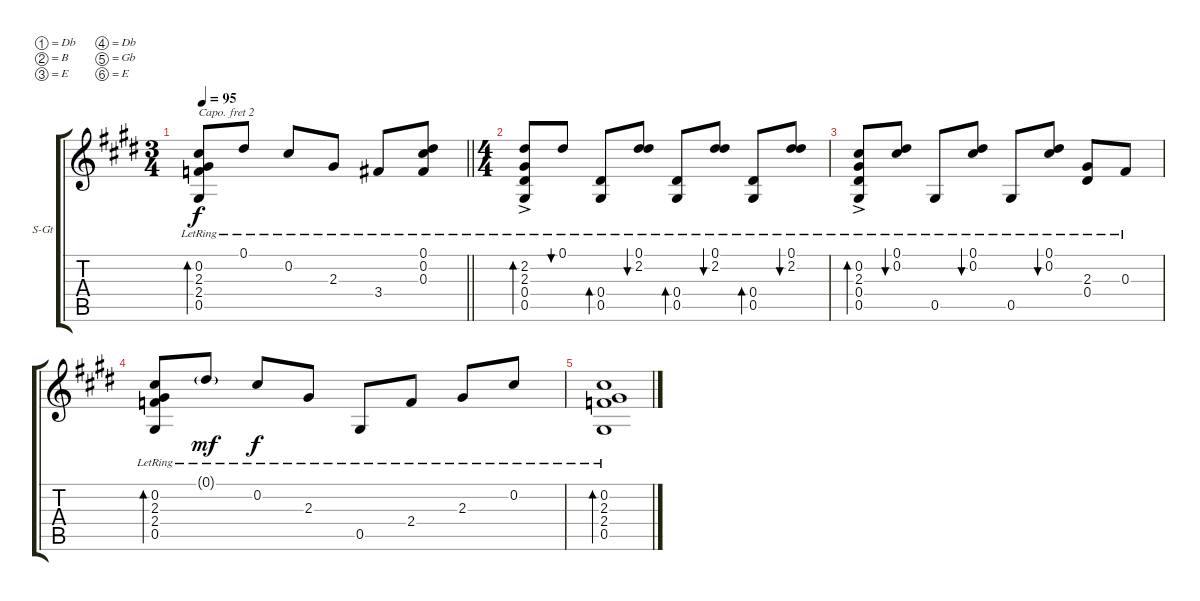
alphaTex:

\bracketExtendMode groupsimilarinstruments
\firstSystemTrackNameOrientation horizontal
\otherSystemsTrackNameOrientation horizontal
\track ("Steel String Acoustic Guitar" "S-Gt") {instrument acousticguitarsteel}
\staff {score tabs}
\capo 2
\tuning (Db4 B3 E3 Db3 Gb2 E2)
\ts (3 4)
\tempo 95
\clef g2
\barLineRight lightlight
\ks c#minor
(0.2{lr} 2.3{lr} 2.4{lr} 0.5{lr}).8{bd 30 dy f} 0.1{lr}.8 0.2{lr}.8 2.3{lr}.8 3.4{lr}.8 (0.1{lr} 0.2{lr} 0.3{lr}).8 |
\ts (4 4)
\beaming (8 2 2 2 2)
\ks e
(2.2{ac lr} 2.3{ac lr} 0.4{ac lr} 0.5{ac lr}).8{bd 30} 0.1{lr}.8{bu 30} (0.4{lr} 0.5{lr}).8{bd 30} (0.1{lr} 2.2{lr}).8{bu 30} (0.4{lr} 0.5{lr}).8{bd 30} (0.1{lr} 2.2{lr}).8{bu 30} (0.4{lr} 0.5{lr}).8{bd 30} (0.1{lr} 2.2{lr}).8{bu 30} |
\ks c#minor
(0.2{ac lr} 2.3{ac lr} 0.4{ac lr} 0.5{ac lr}).8{bd 30} (0.1{lr} 0.2{lr}).8{bu 30} 0.5{lr}.8 (0.1{lr} 0.2{lr}).8{bu 30} 0.5{lr}.8 (0.1{lr} 0.2{lr}).8{bu 30} (2.3{lr} 0.4{lr}).8 0.3{lr}.8 |
(0.2{lr} 2.3{lr} 2.4{lr} 0.5{lr}).8{bd 30} 0.1{g lr}.8{dy mf} 0.2{lr}.8{dy f} 2.3{lr}.8 0.5{lr}.8 2.4{lr}.8 2.3{lr}.8 0.2{lr}.8 |
(0.2{lr} 2.3{lr} 2.4{lr} 0.5{lr}).1{bd 30}
